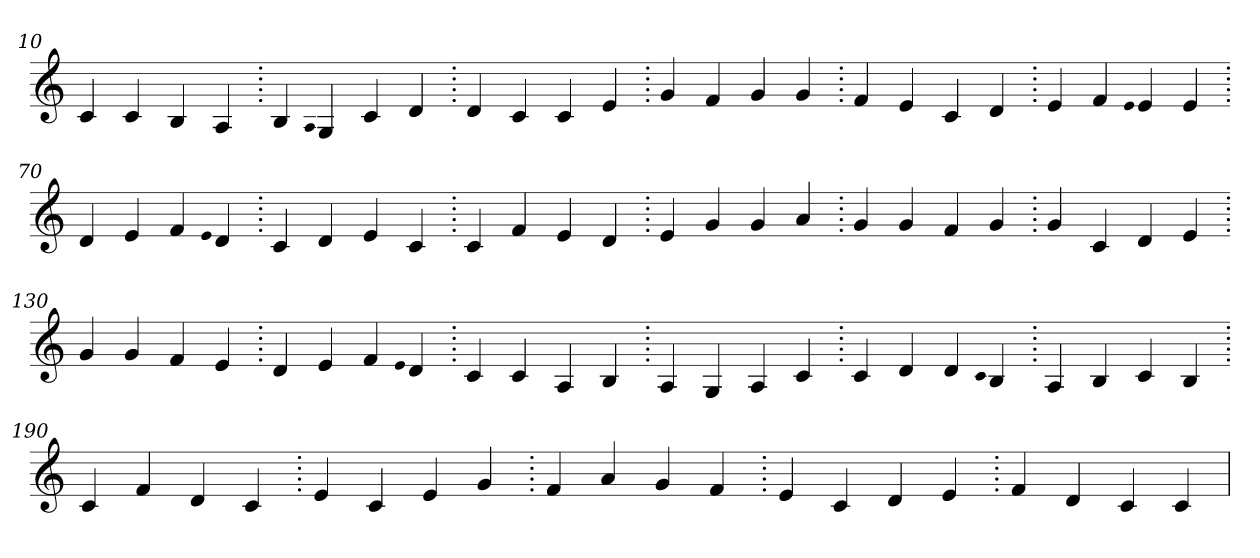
**kern
*part1
*staff1
*clefG2
=10.
4c
4c
4B
4A
=20.
4B
qqA
4G
4c
4d
=30.
4d
4c
4c
4e
=40.
4g
4f
4g
4g
=50.
4f
4e
4c
4d
=60.
4e
4f
qqe
4e
4e
=70.
4d
4e
4f
qqe
4d
=80.
4c
4d
4e
4c
=90.
4c
4f
4e
4d
=100.
4e
4g
4g
4a
=110.
4g
4g
4f
4g
=120.
4g
4c
4d
4e
=130.
4g
4g
4f
4e
=140.
4d
4e
4f
qqe
4d
=150.
4c
4c
4A
4B
=160.
4A
4G
4A
4c
=170.
4c
4d
4d
qqc
4B
=180.
4A
4B
4c
4B
=190.
4c
4f
4d
4c
=200.
4e
4c
4e
4g
=210.
4f
4a
4g
4f
=220.
4e
4c
4d
4e
=230.
4f
4d
4c
4c
=
*-
